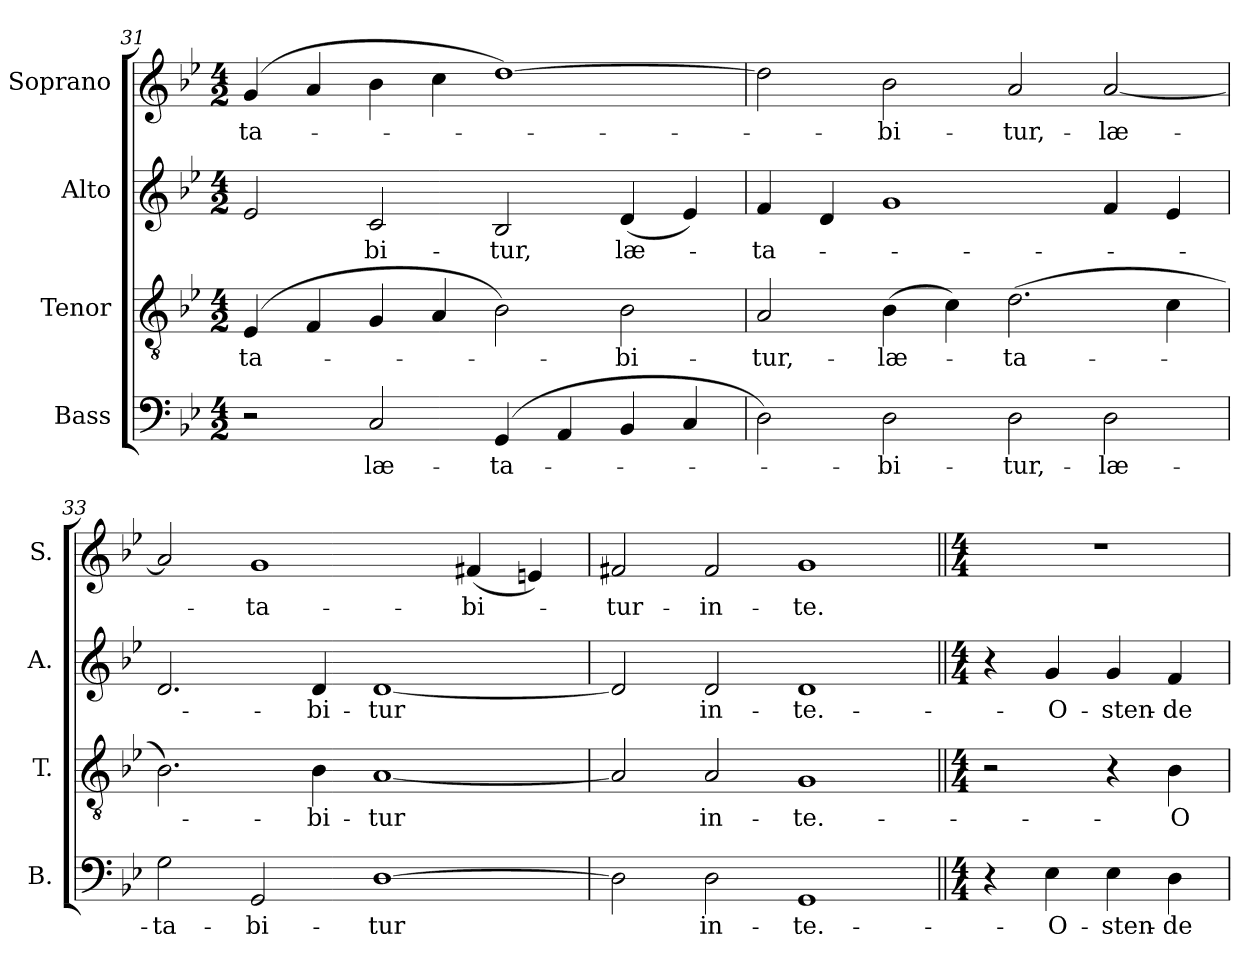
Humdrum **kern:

**kern	**text	**kern	**text	**kern	**text	**kern	**text
*part4	*part4	*part3	*part3	*part2	*part2	*part1	*part1
*staff4	*staff4	*staff3	*staff3	*staff2	*staff2	*staff1	*staff1
*I"Bass	*	*I"Tenor	*	*I"Alto	*	*I"Soprano	*
*I'B.	*	*I'T.	*	*I'A.	*	*I'S.	*
*clefF4	*	*clefGv2	*	*clefG2	*	*clefG2	*
*	*	*ITrd7c12	*	*	*	*	*
*k[b-e-]	*	*k[b-e-]	*	*k[b-e-]	*	*k[b-e-]	*
*B-:	*	*B-:	*	*B-:	*	*B-:	*
*M4/2	*	*M4/2	*	*M4/2	*	*M4/2	*
=31	=31	=31	=31	=31	=31	=31	=31
!	!	!	!LO:LY:b:color=#000000	!	!	!	!
!	!	!	!	!	!	!	!LO:LY:b:color=#000000
2r	.	(4EE-i/	-ta-	2e-i/	.	(4gi/	-ta-
.	.	4FFi/	.	.	.	4ai/	.
!	!LO:LY:b:color=#000000	!	!	!	!	!	!
!	!	!	!	!	!LO:LY:b:color=#000000	!	!
2Ci/	-læ-	4GGi/	.	2ci/	-bi-	4b-i\	.
.	.	4AAi/	.	.	.	4cci\	.
!	!LO:LY:b:color=#000000	!	!	!	!	!	!
!	!	!	!	!	!LO:LY:b:color=#000000	!	!
(4GGi/	-ta-	2BB-i\)	.	2B-i/	-tur,	[1ddi)	.
4AAi/	.	.	.	.	.	.	.
!	!	!	!LO:LY:b:color=#000000	!	!	!	!
!	!	!	!	!	!LO:LY:b:color=#000000	!	!
4BB-i/	.	2BB-i\	-bi-	(4di/	læ-	.	.
4Ci/	.	.	.	4e-i/)	.	.	.
=32	=32	=32	=32	=32	=32	=32	=32
!	!	!	!LO:LY:b:color=#000000	!	!	!	!
!	!	!	!	!	!LO:LY:b:color=#000000	!	!
2Di\)	.	2AAi/	-tur,-	4fi/	-ta-	2ddi\]	.
.	.	.	.	4di/	.	.	.
!	!LO:LY:b:color=#000000	!	!	!	!	!	!
!	!	!	!LO:LY:b:color=#000000	!	!	!	!
!	!	!	!	!	!	!	!LO:LY:b:color=#000000
2Di\	-bi-	(4BB-i\	-læ-	1gi	.	2b-i\	-bi-
.	.	4Ci\)	.	.	.	.	.
!	!LO:LY:b:color=#000000	!	!	!	!	!	!
!	!	!	!LO:LY:b:color=#000000	!	!	!	!
!	!	!	!	!	!	!	!LO:LY:b:color=#000000
2Di\	-tur,-	(2.Di\	-ta-	.	.	2ai/	-tur,-
!	!LO:LY:b:color=#000000	!	!	!	!	!	!
!	!	!	!	!	!	!	!LO:LY:b:color=#000000
2Di\	-læ-	.	.	4fi/	.	[2ai/	-læ-
.	.	4Ci\	.	4e-i/	.	.	.
=33	=33	=33	=33	=33	=33	=33	=33
!	!LO:LY:b:color=#000000	!	!	!	!	!	!
2Gi\	-ta-	2.BB-i\)	.	2.di/	.	2ai/]	.
!	!LO:LY:b:color=#000000	!	!	!	!	!	!
!	!	!	!	!	!	!	!LO:LY:b:color=#000000
2GGi/	-bi-	.	.	.	.	1gi	-ta-
!	!	!	!LO:LY:b:color=#000000	!	!	!	!
!	!	!	!	!	!LO:LY:b:color=#000000	!	!
.	.	4BB-i\	-bi-	4di/	-bi-	.	.
!	!LO:LY:b:color=#000000	!	!	!	!	!	!
!	!	!	!LO:LY:b:color=#000000	!	!	!	!
!	!	!	!	!	!LO:LY:b:color=#000000	!	!
[1Di	-tur	[1AAi	-tur	[1di	-tur	.	.
!	!	!	!	!	!	!	!LO:LY:b:color=#000000
.	.	.	.	.	.	(4f#Xi/	-bi-
.	.	.	.	.	.	4eni/)	.
!!LO:LB:g=z
=34	=34	=34	=34	=34	=34	=34	=34
!	!	!	!	!	!	!	!LO:LY:b:color=#000000
2Di\]	.	2AAi/]	.	2di/]	.	2f#Xi/	-tur-
!	!LO:LY:b:color=#000000	!	!	!	!	!	!
!	!	!	!LO:LY:b:color=#000000	!	!	!	!
!	!	!	!	!	!LO:LY:b:color=#000000	!	!
!	!	!	!	!	!	!	!LO:LY:b:color=#000000
2Di\	in-	2AAi/	in-	2di/	in-	2f#i/	-in-
!	!LO:LY:b:color=#000000	!	!	!	!	!	!
!	!	!	!LO:LY:b:color=#000000	!	!	!	!
!	!	!	!	!	!LO:LY:b:color=#000000	!	!
!	!	!	!	!	!	!	!LO:LY:b:color=#000000
1GGi	-te.-	1GGi	-te.-	1di	-te.-	1gi	-te.-
=35||	=35||	=35||	=35||	=35||	=35||	=35||	=35||
*M4/4	*	*M4/4	*	*M4/4	*	*M4/4	*
*	*	*	*	*	*	*MM92	*
4r	.	2r	.	4r	.	1r	.
!	!LO:LY:b:color=#000000	!	!	!	!	!	!
!	!	!	!	!	!LO:LY:b:color=#000000	!	!
4E-i\	-O-	.	.	4gi/	-O-	.	.
!	!LO:LY:b:color=#000000	!	!	!	!	!	!
!	!	!	!	!	!LO:LY:b:color=#000000	!	!
4E-i\	-sten-	4r	.	4gi/	-sten-	.	.
!	!LO:LY:b:color=#000000	!	!	!	!	!	!
!	!	!	!LO:LY:b:color=#000000	!	!	!	!
!	!	!	!	!	!LO:LY:b:color=#000000	!	!
4Di\	-de-	4BB-i\	-O-	4fi/	-de-	.	.
=	=	=	=	=	=	=	=
*-	*-	*-	*-	*-	*-	*-	*-
